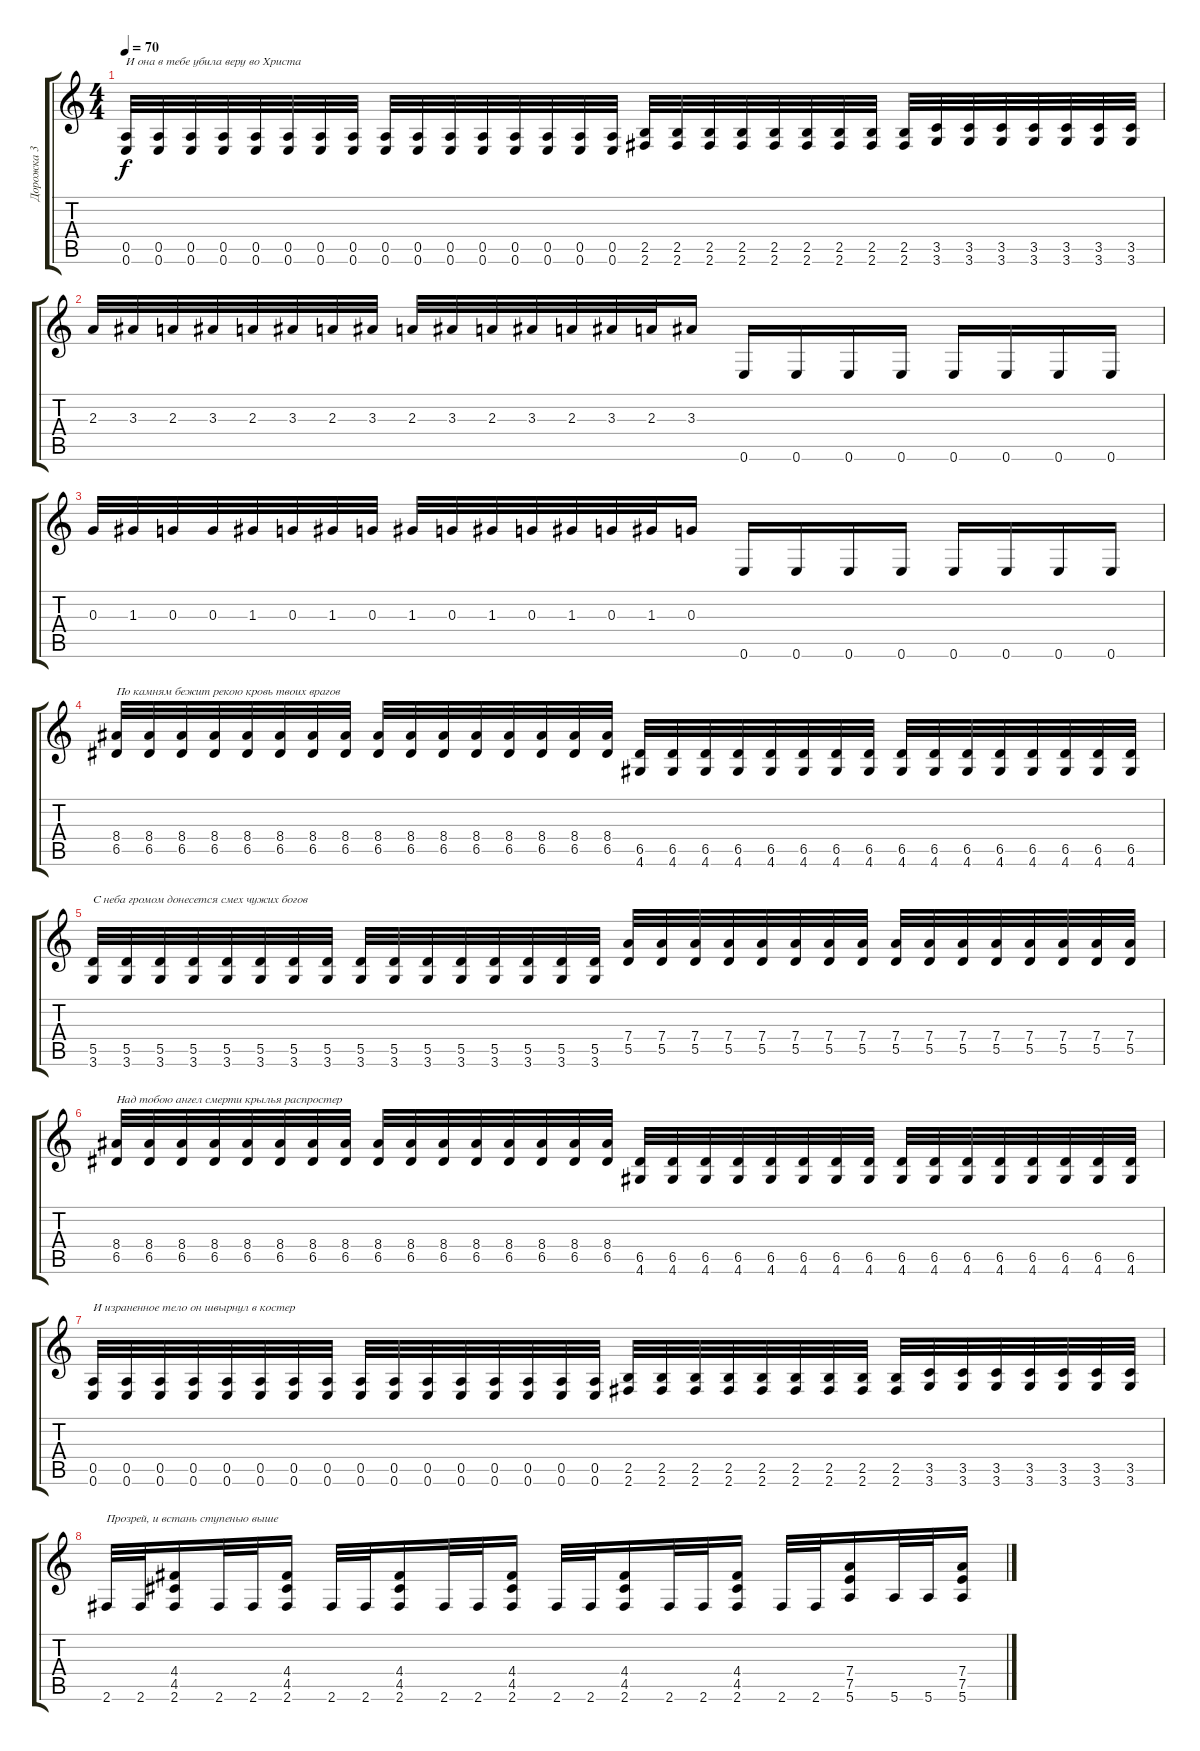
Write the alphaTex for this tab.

\track ("Дорожка 3" "Дорожка 3") {instrument distortionguitar}
\staff {score tabs}
\tuning (E4 B3 G3 D3 A2 E2) {hide}
\ts (4 4)
\tempo 70
\clef g2
\ks c
(0.5 0.6).32{txt "И она в тебе убила веру во Христа" dy f} (0.5 0.6).32 (0.5 0.6).32 (0.5 0.6).32 (0.5 0.6).32 (0.5 0.6).32 (0.5 0.6).32 (0.5 0.6).32 (0.5 0.6).32 (0.5 0.6).32 (0.5 0.6).32 (0.5 0.6).32 (0.5 0.6).32 (0.5 0.6).32 (0.5 0.6).32 (0.5 0.6).32 (2.5 2.6).32 (2.5 2.6).32 (2.5 2.6).32 (2.5 2.6).32 (2.5 2.6).32 (2.5 2.6).32 (2.5 2.6).32 (2.5 2.6).32 (2.5 2.6).32 (3.5 3.6).32 (3.5 3.6).32 (3.5 3.6).32 (3.5 3.6).32 (3.5 3.6).32 (3.5 3.6).32 (3.5 3.6).32 |
2.3.32 3.3.32 2.3.32 3.3.32 2.3.32 3.3.32 2.3.32 3.3.32 2.3.32 3.3.32 2.3.32 3.3.32 2.3.32 3.3.32 2.3.32 3.3.16 0.6.16 0.6.16 0.6.16 0.6.16 0.6.16 0.6.16 0.6.16 0.6.16 |
0.3.32 1.3.32 0.3.32 0.3.32 1.3.32 0.3.32 1.3.32 0.3.32 1.3.32 0.3.32 1.3.32 0.3.32 1.3.32 0.3.32 1.3.32 0.3.16 0.6.16 0.6.16 0.6.16 0.6.16 0.6.16 0.6.16 0.6.16 0.6.16 |
(8.4 6.5).32{txt "По камням бежит рекою кровь твоих врагов"} (8.4 6.5).32 (8.4 6.5).32 (8.4 6.5).32 (8.4 6.5).32 (8.4 6.5).32 (8.4 6.5).32 (8.4 6.5).32 (8.4 6.5).32 (8.4 6.5).32 (8.4 6.5).32 (8.4 6.5).32 (8.4 6.5).32 (8.4 6.5).32 (8.4 6.5).32 (8.4 6.5).32 (6.5 4.6).32 (6.5 4.6).32 (6.5 4.6).32 (6.5 4.6).32 (6.5 4.6).32 (6.5 4.6).32 (6.5 4.6).32 (6.5 4.6).32 (6.5 4.6).32 (6.5 4.6).32 (6.5 4.6).32 (6.5 4.6).32 (6.5 4.6).32 (6.5 4.6).32 (6.5 4.6).32 (6.5 4.6).32 |
(5.5 3.6).32{txt "С неба громом донесется смех чужих богов"} (5.5 3.6).32 (5.5 3.6).32 (5.5 3.6).32 (5.5 3.6).32 (5.5 3.6).32 (5.5 3.6).32 (5.5 3.6).32 (5.5 3.6).32 (5.5 3.6).32 (5.5 3.6).32 (5.5 3.6).32 (5.5 3.6).32 (5.5 3.6).32 (5.5 3.6).32 (5.5 3.6).32 (7.4 5.5).32 (7.4 5.5).32 (7.4 5.5).32 (7.4 5.5).32 (7.4 5.5).32 (7.4 5.5).32 (7.4 5.5).32 (7.4 5.5).32 (7.4 5.5).32 (7.4 5.5).32 (7.4 5.5).32 (7.4 5.5).32 (7.4 5.5).32 (7.4 5.5).32 (7.4 5.5).32 (7.4 5.5).32 |
(8.4 6.5).32{txt "Над тобою ангел смерти крылья распростер"} (8.4 6.5).32 (8.4 6.5).32 (8.4 6.5).32 (8.4 6.5).32 (8.4 6.5).32 (8.4 6.5).32 (8.4 6.5).32 (8.4 6.5).32 (8.4 6.5).32 (8.4 6.5).32 (8.4 6.5).32 (8.4 6.5).32 (8.4 6.5).32 (8.4 6.5).32 (8.4 6.5).32 (6.5 4.6).32 (6.5 4.6).32 (6.5 4.6).32 (6.5 4.6).32 (6.5 4.6).32 (6.5 4.6).32 (6.5 4.6).32 (6.5 4.6).32 (6.5 4.6).32 (6.5 4.6).32 (6.5 4.6).32 (6.5 4.6).32 (6.5 4.6).32 (6.5 4.6).32 (6.5 4.6).32 (6.5 4.6).32 |
(0.5 0.6).32{txt "И израненное тело он швырнул в костер"} (0.5 0.6).32 (0.5 0.6).32 (0.5 0.6).32 (0.5 0.6).32 (0.5 0.6).32 (0.5 0.6).32 (0.5 0.6).32 (0.5 0.6).32 (0.5 0.6).32 (0.5 0.6).32 (0.5 0.6).32 (0.5 0.6).32 (0.5 0.6).32 (0.5 0.6).32 (0.5 0.6).32 (2.5 2.6).32 (2.5 2.6).32 (2.5 2.6).32 (2.5 2.6).32 (2.5 2.6).32 (2.5 2.6).32 (2.5 2.6).32 (2.5 2.6).32 (2.5 2.6).32 (3.5 3.6).32 (3.5 3.6).32 (3.5 3.6).32 (3.5 3.6).32 (3.5 3.6).32 (3.5 3.6).32 (3.5 3.6).32 |
2.6.32{txt "Прозрей, и встань ступенью выше"} 2.6.32 (4.4 4.5 2.6).16 2.6.32 2.6.32 (4.4 4.5 2.6).16 2.6.32 2.6.32 (4.4 4.5 2.6).16 2.6.32 2.6.32 (4.4 4.5 2.6).16 2.6.32 2.6.32 (4.4 4.5 2.6).16 2.6.32 2.6.32 (4.4 4.5 2.6).16 2.6.32 2.6.32 (7.4 7.5 5.6).16 5.6.32 5.6.32 (7.4 7.5 5.6).16
